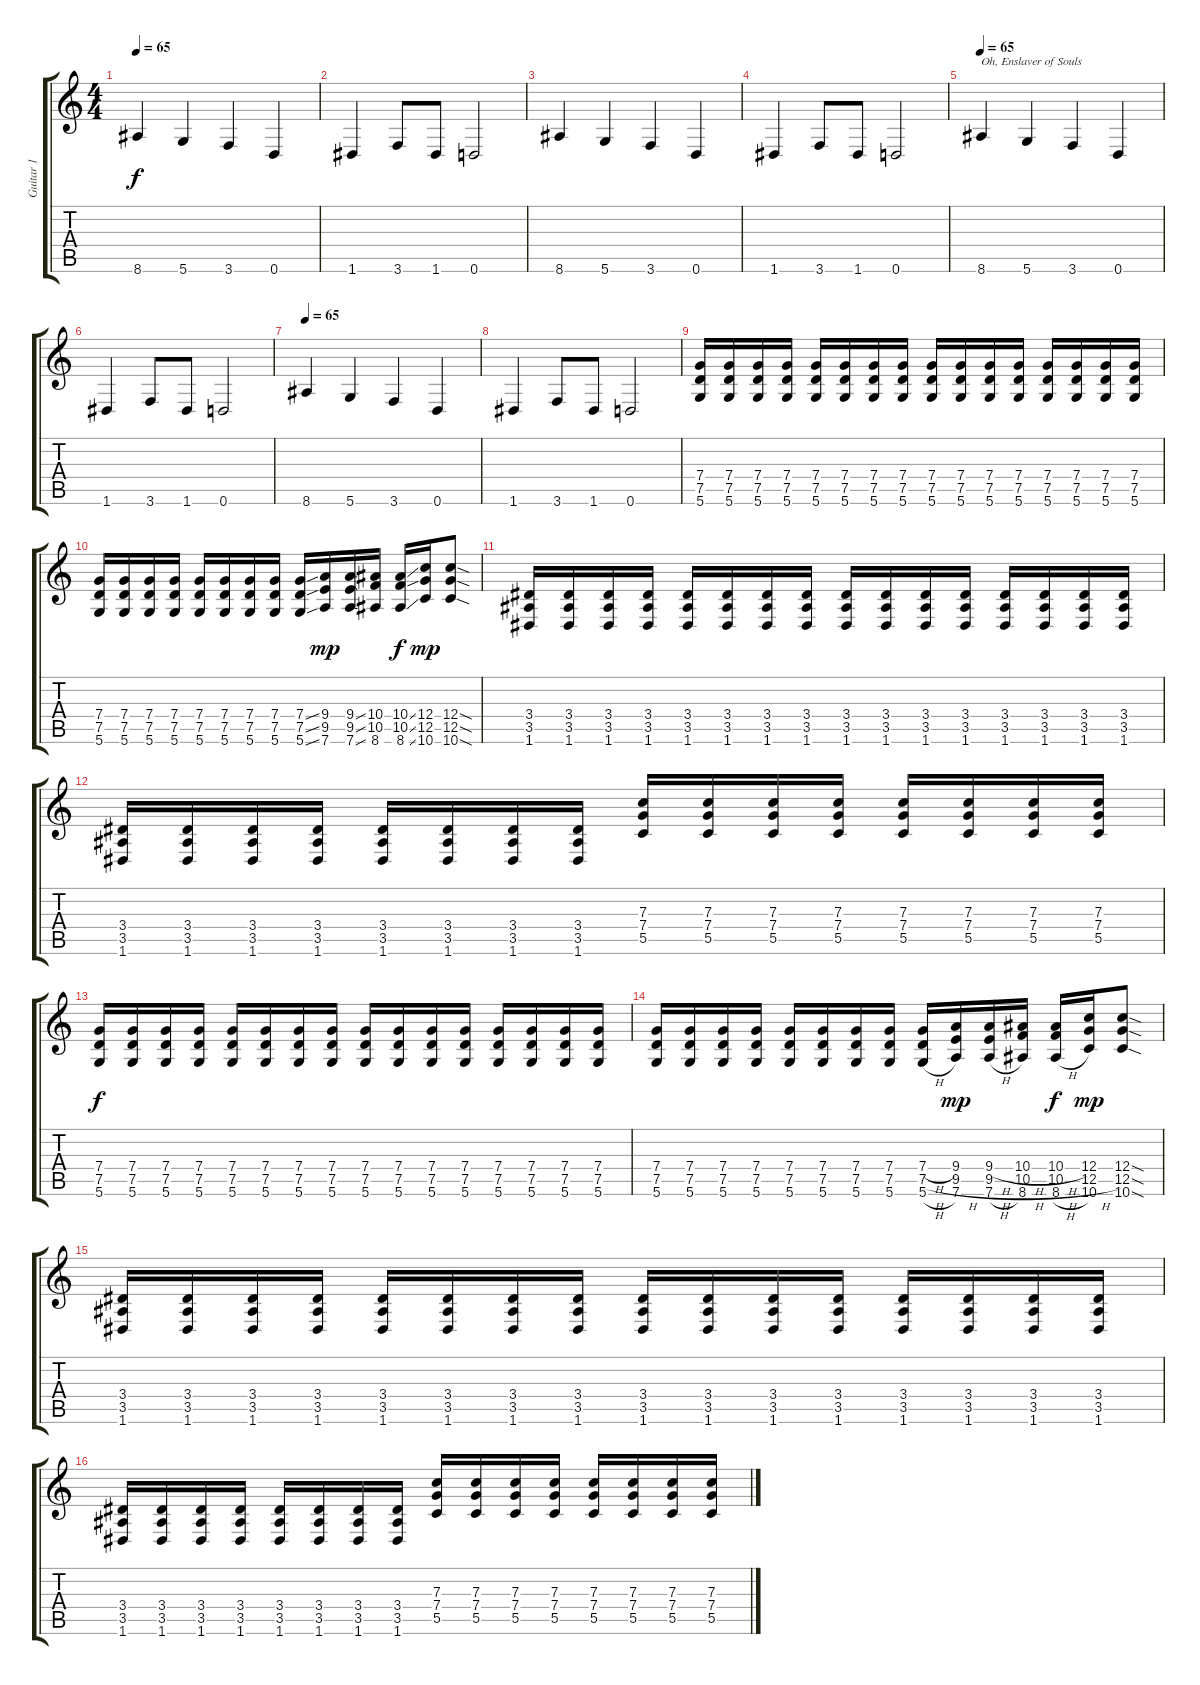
\track ("Guitar 1" "Guitar 1") {instrument distortionguitar}
\staff {score tabs}
\tuning (D4 A3 F3 C3 G2 D2) {hide}
\ts (4 4)
\tempo 65
\clef g2
\ks c
8.6.4{dy f} 5.6.4 3.6.4 0.6.4 |
1.6.4 3.6.8 1.6.8 0.6.2 |
8.6.4 5.6.4 3.6.4 0.6.4 |
1.6.4 3.6.8 1.6.8 0.6.2 |
\tempo 65
8.6.4{txt "Oh, Enslaver of Souls"} 5.6.4 3.6.4 0.6.4 |
1.6.4 3.6.8 1.6.8 0.6.2 |
\tempo 65
8.6.4 5.6.4 3.6.4 0.6.4 |
1.6.4 3.6.8 1.6.8 0.6.2 |
(7.4 7.5 5.6).16 (7.4 7.5 5.6).16 (7.4 7.5 5.6).16 (7.4 7.5 5.6).16 (7.4 7.5 5.6).16 (7.4 7.5 5.6).16 (7.4 7.5 5.6).16 (7.4 7.5 5.6).16 (7.4 7.5 5.6).16 (7.4 7.5 5.6).16 (7.4 7.5 5.6).16 (7.4 7.5 5.6).16 (7.4 7.5 5.6).16 (7.4 7.5 5.6).16 (7.4 7.5 5.6).16 (7.4 7.5 5.6).16 |
(7.4 7.5 5.6).16 (7.4 7.5 5.6).16 (7.4 7.5 5.6).16 (7.4 7.5 5.6).16 (7.4 7.5 5.6).16 (7.4 7.5 5.6).16 (7.4 7.5 5.6).16 (7.4 7.5 5.6).16 (7.4{ss} 7.5{ss} 5.6{ss}).16 (9.4 9.5 7.6).16{dy mp} (9.4{ss} 9.5{ss} 7.6{ss}).16 (10.4 10.5 8.6).16 (10.4{ss} 10.5{ss} 8.6{ss}).16{dy f} (12.4 12.5 10.6).16{dy mp} (12.4{sod} 12.5{sod} 10.6{sod}).8 |
(3.4 3.5 1.6).16 (3.4 3.5 1.6).16 (3.4 3.5 1.6).16 (3.4 3.5 1.6).16 (3.4 3.5 1.6).16 (3.4 3.5 1.6).16 (3.4 3.5 1.6).16 (3.4 3.5 1.6).16 (3.4 3.5 1.6).16 (3.4 3.5 1.6).16 (3.4 3.5 1.6).16 (3.4 3.5 1.6).16 (3.4 3.5 1.6).16 (3.4 3.5 1.6).16 (3.4 3.5 1.6).16 (3.4 3.5 1.6).16 |
(3.4 3.5 1.6).16 (3.4 3.5 1.6).16 (3.4 3.5 1.6).16 (3.4 3.5 1.6).16 (3.4 3.5 1.6).16 (3.4 3.5 1.6).16 (3.4 3.5 1.6).16 (3.4 3.5 1.6).16 (7.3 7.4 5.5).16 (7.3 7.4 5.5).16 (7.3 7.4 5.5).16 (7.3 7.4 5.5).16 (7.3 7.4 5.5).16 (7.3 7.4 5.5).16 (7.3 7.4 5.5).16 (7.3 7.4 5.5).16 |
(7.4 7.5 5.6).16{dy f} (7.4 7.5 5.6).16 (7.4 7.5 5.6).16 (7.4 7.5 5.6).16 (7.4 7.5 5.6).16 (7.4 7.5 5.6).16 (7.4 7.5 5.6).16 (7.4 7.5 5.6).16 (7.4 7.5 5.6).16 (7.4 7.5 5.6).16 (7.4 7.5 5.6).16 (7.4 7.5 5.6).16 (7.4 7.5 5.6).16 (7.4 7.5 5.6).16 (7.4 7.5 5.6).16 (7.4 7.5 5.6).16 |
(7.4 7.5 5.6).16 (7.4 7.5 5.6).16 (7.4 7.5 5.6).16 (7.4 7.5 5.6).16 (7.4 7.5 5.6).16 (7.4 7.5 5.6).16 (7.4 7.5 5.6).16 (7.4 7.5 5.6).16 (7.4{h} 7.5{h} 5.6{h}).16 (9.4 9.5{h} 7.6).16{dy mp} (9.4{h} 9.5{h} 7.6{h}).16 (10.4{h} 10.5{h} 8.6).16 (10.4{h} 10.5{h} 8.6{h}).16{dy f} (12.4 12.5{h} 10.6).16{dy mp} (12.4{sod} 12.5{sod} 10.6{sod}).8 |
(3.4 3.5 1.6).16 (3.4 3.5 1.6).16 (3.4 3.5 1.6).16 (3.4 3.5 1.6).16 (3.4 3.5 1.6).16 (3.4 3.5 1.6).16 (3.4 3.5 1.6).16 (3.4 3.5 1.6).16 (3.4 3.5 1.6).16 (3.4 3.5 1.6).16 (3.4 3.5 1.6).16 (3.4 3.5 1.6).16 (3.4 3.5 1.6).16 (3.4 3.5 1.6).16 (3.4 3.5 1.6).16 (3.4 3.5 1.6).16 |
(3.4 3.5 1.6).16 (3.4 3.5 1.6).16 (3.4 3.5 1.6).16 (3.4 3.5 1.6).16 (3.4 3.5 1.6).16 (3.4 3.5 1.6).16 (3.4 3.5 1.6).16 (3.4 3.5 1.6).16 (7.3 7.4 5.5).16 (7.3 7.4 5.5).16 (7.3 7.4 5.5).16 (7.3 7.4 5.5).16 (7.3 7.4 5.5).16 (7.3 7.4 5.5).16 (7.3 7.4 5.5).16 (7.3 7.4 5.5).16
